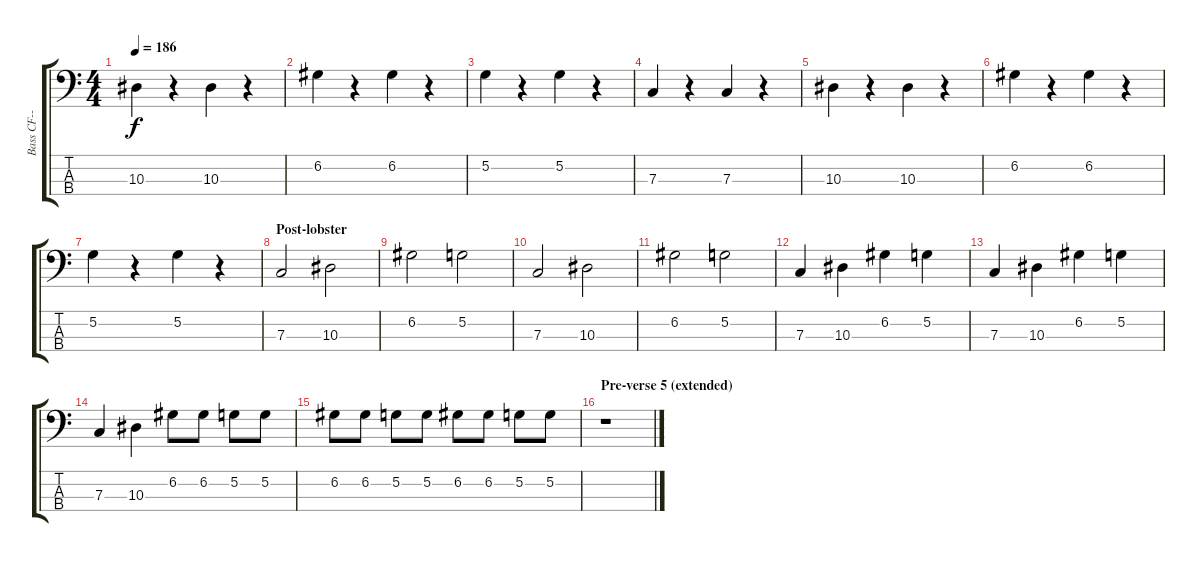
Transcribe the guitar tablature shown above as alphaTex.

\track ("Bass CF--" "Bass CF--") {instrument electricbassfinger}
\staff {score tabs}
\tuning (G2 D2 F1 C1) {hide}
\ts (4 4)
\tempo 186
\clef f4
\ks c
10.3.4{dy f} r.4 10.3.4 r.4 |
6.2.4 r.4 6.2.4 r.4 |
5.2.4 r.4 5.2.4 r.4 |
7.3.4 r.4 7.3.4 r.4 |
10.3.4 r.4 10.3.4 r.4 |
6.2.4 r.4 6.2.4 r.4 |
5.2.4 r.4 5.2.4 r.4 |
\section ("" "Post-lobster")
7.3.2 10.3.2 |
6.2.2 5.2.2 |
7.3.2 10.3.2 |
6.2.2 5.2.2 |
7.3.4 10.3.4 6.2.4 5.2.4 |
7.3.4 10.3.4 6.2.4 5.2.4 |
7.3.4 10.3.4 6.2.8 6.2.8 5.2.8 5.2.8 |
6.2.8 6.2.8 5.2.8 5.2.8 6.2.8 6.2.8 5.2.8 5.2.8 |
\section ("" "Pre-verse 5 (extended)")
r.1
